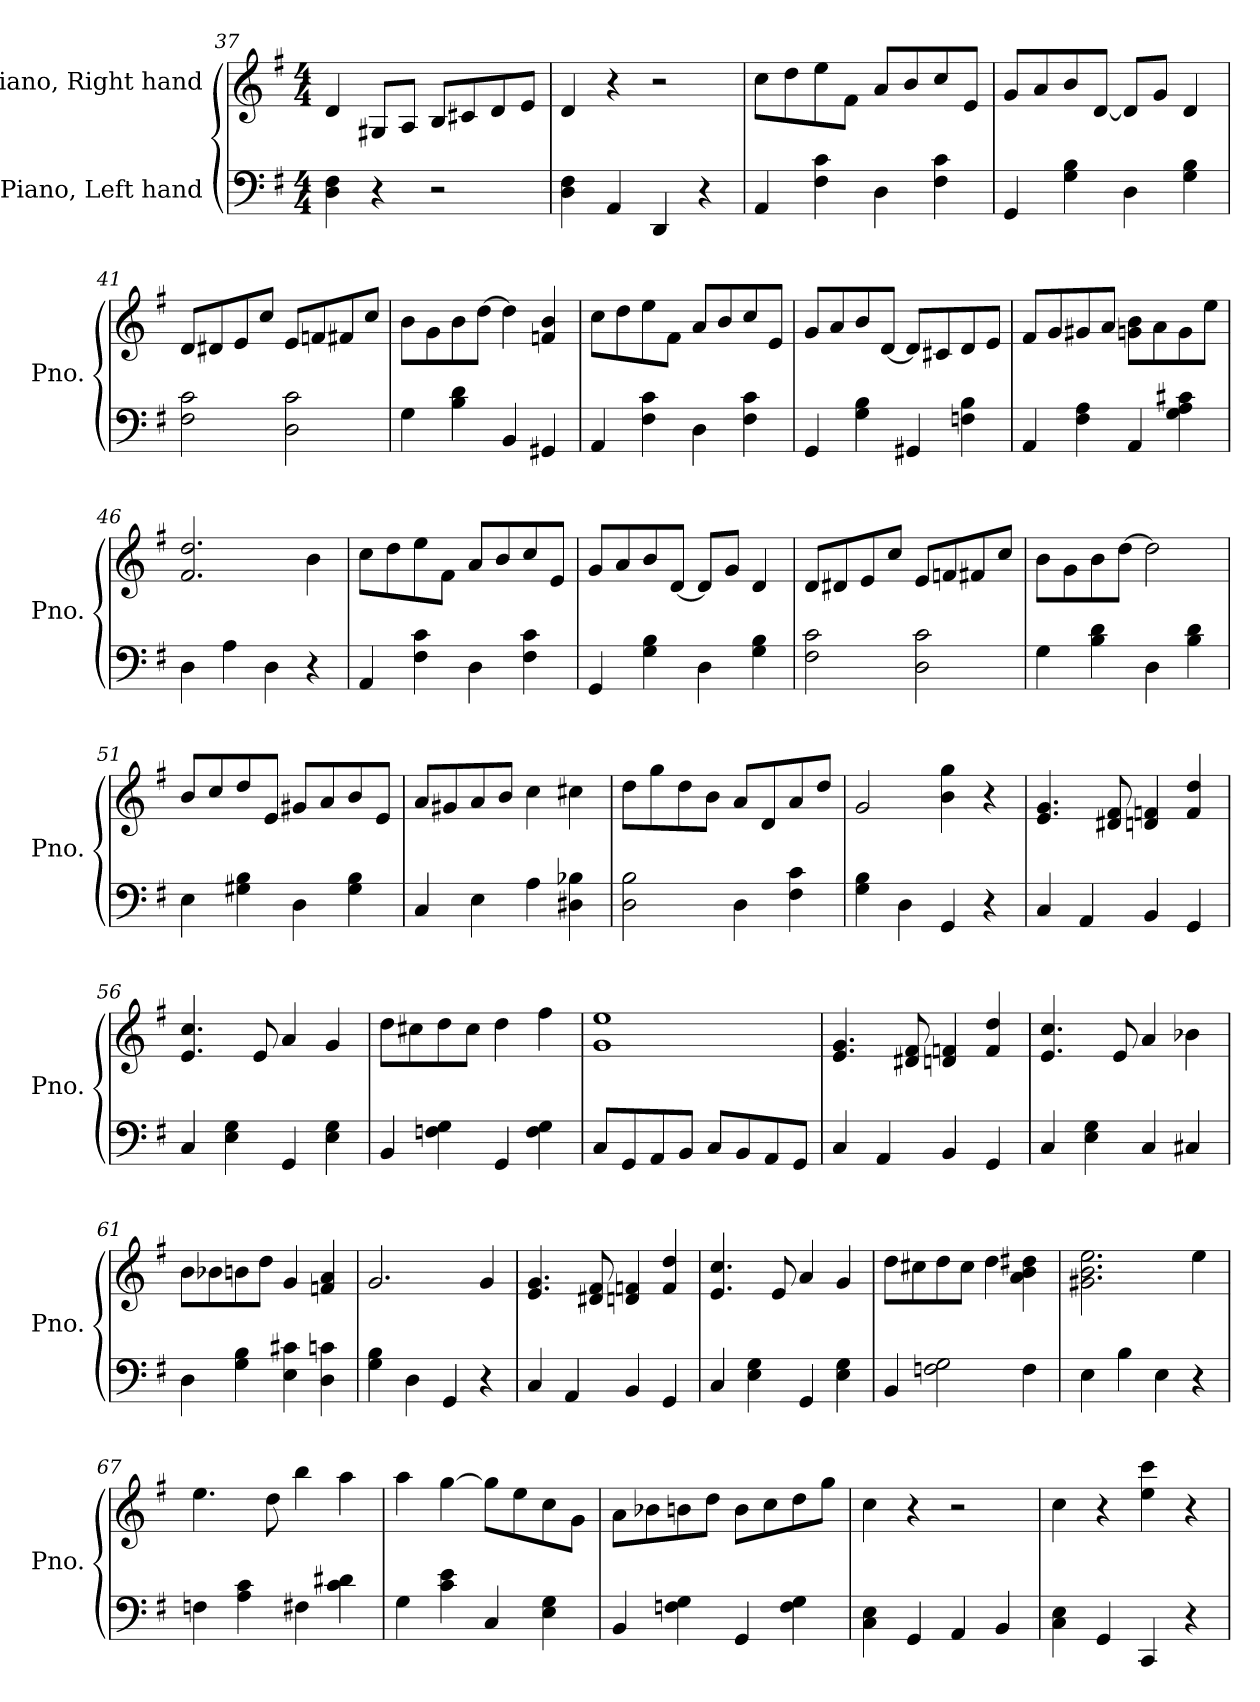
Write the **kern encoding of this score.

**kern	**kern
*part2	*part1
*staff2	*staff1
*I"Piano, Left hand	*I"Piano, Right hand
*I'Pno.	*I'Pno.
!!LO:LB:g=z
*clefF4	*clefG2
*k[f#]	*k[f#]
*M4/4	*M4/4
=37	=37
4D\ 4F#\	4d/
4r	8G#X/L
.	8A/J
2r	8B/L
.	8c#X/
.	8d/
.	8e/J
=38	=38
4D\ 4F#\	4d/
4AA/	4r
4DD/	2r
4r	.
=39	=39
4AA/	8cc\L
.	8dd\
4F#\ 4c\	8ee\
.	8f#\J
4D\	8a/L
.	8b/
4F#\ 4c\	8cc/
.	8e/J
=40	=40
4GG/	8g/L
.	8a/
4G\ 4B\	8b/
.	[8d/J
4D\	8d/L]
.	8g/J
4G\ 4B\	4d/
=41	=41
2F#\ 2c\	8d/L
.	8d#X/
.	8e/
.	8cc/J
2D\ 2c\	8e/L
.	8fn/
.	8f#X/
.	8cc/J
!!LO:LB:g=z
=42	=42
4G\	8b\L
.	8g\
4B\ 4d\	8b\
.	[8dd\J
4BB/	4dd\]
4GG#X/	4fn/ 4b/
=43	=43
4AA/	8cc\L
.	8dd\
4F#\ 4c\	8ee\
.	8f#\J
4D\	8a/L
.	8b/
4F#\ 4c\	8cc/
.	8e/J
=44	=44
4GG/	8g/L
.	8a/
4G\ 4B\	8b/
.	[8d/J
4GG#X/	8d/L]
.	8c#X/
4Fn\ 4B\	8d/
.	8e/J
=45	=45
4AA/	8f#/L
.	8g/
4F#\ 4A\	8g#X/
.	8a/J
4AA/	8gn\ 8b\L
.	8a\
4G\ 4A\ 4c#X\	8g\
.	8ee\J
=46	=46
4D\	2.f#/ 2.dd/
4A\	.
4D\	.
4r	4b\
!!LO:LB:g=z
=47	=47
4AA/	8cc\L
.	8dd\
4F#\ 4c\	8ee\
.	8f#\J
4D\	8a/L
.	8b/
4F#\ 4c\	8cc/
.	8e/J
=48	=48
4GG/	8g/L
.	8a/
4G\ 4B\	8b/
.	[8d/J
4D\	8d/L]
.	8g/J
4G\ 4B\	4d/
=49	=49
2F#\ 2c\	8d/L
.	8d#X/
.	8e/
.	8cc/J
2D\ 2c\	8e/L
.	8fn/
.	8f#X/
.	8cc/J
=50	=50
4G\	8b\L
.	8g\
4B\ 4d\	8b\
.	[8dd\J
4D\	2dd\]
4B\ 4d\	.
=51	=51
4E\	8b/L
.	8cc/
4G#X\ 4B\	8dd/
.	8e/J
4D\	8g#X/L
.	8a/
4G#\ 4B\	8b/
.	8e/J
!!LO:LB:g=z
=52	=52
4C/	8a/L
.	8g#X/
4E\	8a/
.	8b/J
4A\	4cc\
4D#X\ 4B-X\	4cc#X\
=53	=53
2D\ 2B\	8dd\L
.	8gg\
.	8dd\
.	8b\J
4D\	8a/L
.	8d/
4F#\ 4c\	8a/
.	8dd/J
=54	=54
4G\ 4B\	2g/
4D\	.
4GG/	4b\ 4gg\
4r	4r
=55	=55
4C/	4.e/ 4.g/
4AA/	.
.	8d#X/ 8f#/
4BB/	4dn/ 4fn/
4GG/	4f/ 4dd/
=56	=56
4C/	4.e/ 4.cc/
4E\ 4G\	.
.	8e/
4GG/	4a/
4E\ 4G\	4g/
!!LO:LB:g=z
=57	=57
4BB/	8dd\L
.	8cc#X\
4Fn\ 4G\	8dd\
.	8cc#\J
4GG/	4dd\
4F\ 4G\	4ff#\
=58	=58
8C/L	1g 1ee
8GG/	.
8AA/	.
8BB/J	.
8C/L	.
8BB/	.
8AA/	.
8GG/J	.
=59	=59
4C/	4.e/ 4.g/
4AA/	.
.	8d#X/ 8f#/
4BB/	4dn/ 4fn/
4GG/	4f/ 4dd/
=60	=60
4C/	4.e/ 4.cc/
4E\ 4G\	.
.	8e/
4C/	4a/
4C#X/	4b-X\
=61	=61
4D\	8b\L
.	8b-X\
4G\ 4B\	8bn\
.	8dd\J
4E\ 4c#X\	4g/
4D\ 4cn\	4fn/ 4a/
!!LO:PB:g=z
=62	=62
4G\ 4B\	2.g/
4D\	.
4GG/	.
4r	4g/
=63	=63
4C/	4.e/ 4.g/
4AA/	.
.	8d#X/ 8f#/
4BB/	4dn/ 4fn/
4GG/	4f/ 4dd/
=64	=64
4C/	4.e/ 4.cc/
4E\ 4G\	.
.	8e/
4GG/	4a/
4E\ 4G\	4g/
=65	=65
4BB/	8dd\L
.	8cc#X\
2Fn\ 2G\	8dd\
.	8cc#\J
.	4dd\
4F\	4a\ 4b\ 4dd#X\
=66	=66
4E\	2.g#X\ 2.b\ 2.ee\
4B\	.
4E\	.
4r	4ee\
=67	=67
4Fn\	4.ee\
4A\ 4c\	.
.	8dd\
4F#X\	4bb\
4c\ 4d#X\	4aa\
!!LO:LB:g=z
=68	=68
4G\	4aa\
4c\ 4e\	[4gg\
4C/	8gg\L]
.	8ee\
4E\ 4G\	8cc\
.	8g\J
=69	=69
4BB/	8a\L
.	8b-X\
4Fn\ 4G\	8bn\
.	8dd\J
4GG/	8b\L
.	8cc\
4F\ 4G\	8dd\
.	8gg\J
=70	=70
4C\ 4E\	4cc\
4GG/	4r
4AA/	2r
4BB/	.
=71	=71
4C\ 4E\	4cc\
4GG/	4r
4CC/	4ee\ 4ccc\
4r	4r
=	=
*-	*-
